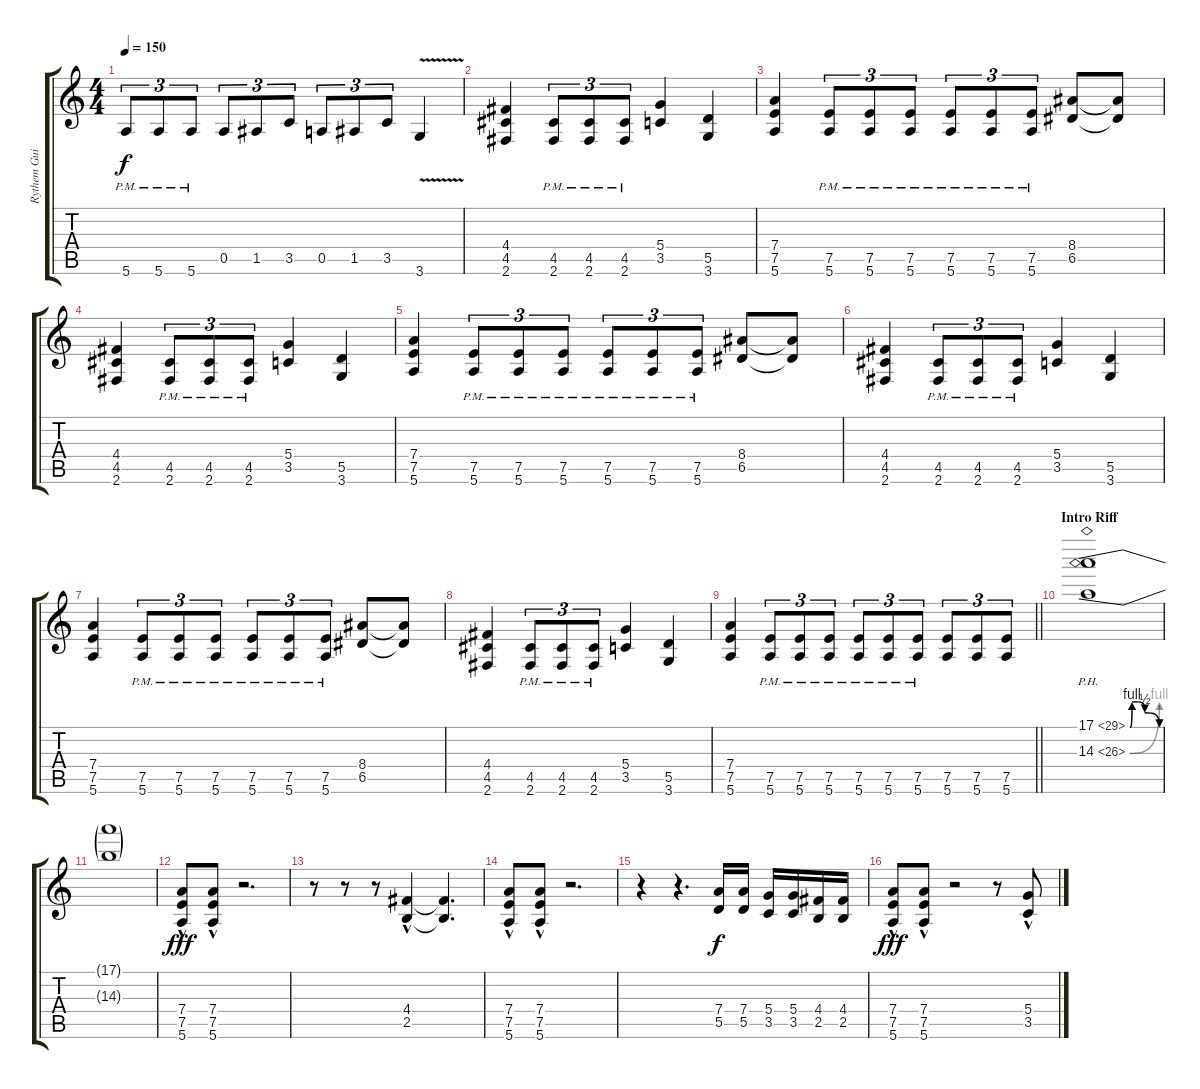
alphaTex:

\track ("Rythem Guitar" "Rythem Gui") {instrument overdrivenguitar}
\staff {score tabs}
\tuning (E4 B3 G3 D3 A2 E2) {hide}
\ts (4 4)
\tempo 150
\clef g2
\ks c
5.6{pm}.8{tu (3 2) dy f} 5.6{pm}.8{tu (3 2)} 5.6{pm}.8{tu (3 2)} 0.5.8{tu (3 2)} 1.5.8{tu (3 2)} 3.5.8{tu (3 2)} 0.5.8{tu (3 2)} 1.5.8{tu (3 2)} 3.5.8{tu (3 2)} 3.6{v}.4 |
(4.4 4.5 2.6).4 (4.5{pm} 2.6{pm}).8{tu (3 2)} (4.5{pm} 2.6{pm}).8{tu (3 2)} (4.5{pm} 2.6{pm}).8{tu (3 2)} (5.4 3.5).4 (5.5 3.6).4 |
(7.4 7.5 5.6).4 (7.5{pm} 5.6{pm}).8{tu (3 2)} (7.5{pm} 5.6{pm}).8{tu (3 2)} (7.5{pm} 5.6{pm}).8{tu (3 2)} (7.5{pm} 5.6{pm}).8{tu (3 2)} (7.5{pm} 5.6{pm}).8{tu (3 2)} (7.5{pm} 5.6{pm}).8{tu (3 2)} (8.4 6.5).8 (8.4{t} 6.5{t}).8 |
(4.4 4.5 2.6).4 (4.5{pm} 2.6{pm}).8{tu (3 2)} (4.5{pm} 2.6{pm}).8{tu (3 2)} (4.5{pm} 2.6{pm}).8{tu (3 2)} (5.4 3.5).4 (5.5 3.6).4 |
(7.4 7.5 5.6).4 (7.5{pm} 5.6{pm}).8{tu (3 2)} (7.5{pm} 5.6{pm}).8{tu (3 2)} (7.5{pm} 5.6{pm}).8{tu (3 2)} (7.5{pm} 5.6{pm}).8{tu (3 2)} (7.5{pm} 5.6{pm}).8{tu (3 2)} (7.5{pm} 5.6{pm}).8{tu (3 2)} (8.4 6.5).8 (8.4{t} 6.5{t}).8 |
(4.4 4.5 2.6).4 (4.5{pm} 2.6{pm}).8{tu (3 2)} (4.5{pm} 2.6{pm}).8{tu (3 2)} (4.5{pm} 2.6{pm}).8{tu (3 2)} (5.4 3.5).4 (5.5 3.6).4 |
(7.4 7.5 5.6).4 (7.5{pm} 5.6{pm}).8{tu (3 2)} (7.5{pm} 5.6{pm}).8{tu (3 2)} (7.5{pm} 5.6{pm}).8{tu (3 2)} (7.5{pm} 5.6{pm}).8{tu (3 2)} (7.5{pm} 5.6{pm}).8{tu (3 2)} (7.5{pm} 5.6{pm}).8{tu (3 2)} (8.4 6.5).8 (8.4{t} 6.5{t}).8 |
(4.4 4.5 2.6).4 (4.5{pm} 2.6{pm}).8{tu (3 2)} (4.5{pm} 2.6{pm}).8{tu (3 2)} (4.5{pm} 2.6{pm}).8{tu (3 2)} (5.4 3.5).4 (5.5 3.6).4 |
\barLineRight lightlight
(7.4 7.5 5.6).4 (7.5{pm} 5.6{pm}).8{tu (3 2)} (7.5{pm} 5.6{pm}).8{tu (3 2)} (7.5{pm} 5.6{pm}).8{tu (3 2)} (7.5{pm} 5.6{pm}).8{tu (3 2)} (7.5{pm} 5.6{pm}).8{tu (3 2)} (7.5{pm} 5.6{pm}).8{tu (3 2)} (7.5 5.6).8{tu (3 2)} (7.5 5.6).8{tu (3 2)} (7.5 5.6).8{tu (3 2)} |
\section ("" "Intro Riff")
(17.1{be (custom 0 0 4 4 7 4 15 4 30 2 60 0) ph 12} 14.3{be (bend 0 0 60 4) ph 12}).1 |
(17.1{t} 14.3{t}).1 |
(7.4{hac} 7.5{hac} 5.6{hac}).8{dy fff} (7.4{hac} 7.5{hac} 5.6{hac}).8 r.2{d} |
r.8 r.8 r.8 (4.4{hac} 2.5{hac}).4 (4.4{t} 2.5{t}).4{d} |
(7.4{hac} 7.5{hac} 5.6{hac}).8 (7.4{hac} 7.5{hac} 5.6{hac}).8 r.2{d} |
r.4 r.4{d} (7.4 5.5).16{dy f} (7.4 5.5).16 (5.4 3.5).16 (5.4 3.5).16 (4.4 2.5).16 (4.4 2.5).16 |
(7.4{hac} 7.5{hac} 5.6{hac}).8{dy fff} (7.4{hac} 7.5{hac} 5.6{hac}).8 r.2 r.8 (5.4{hac} 3.5{hac}).8
